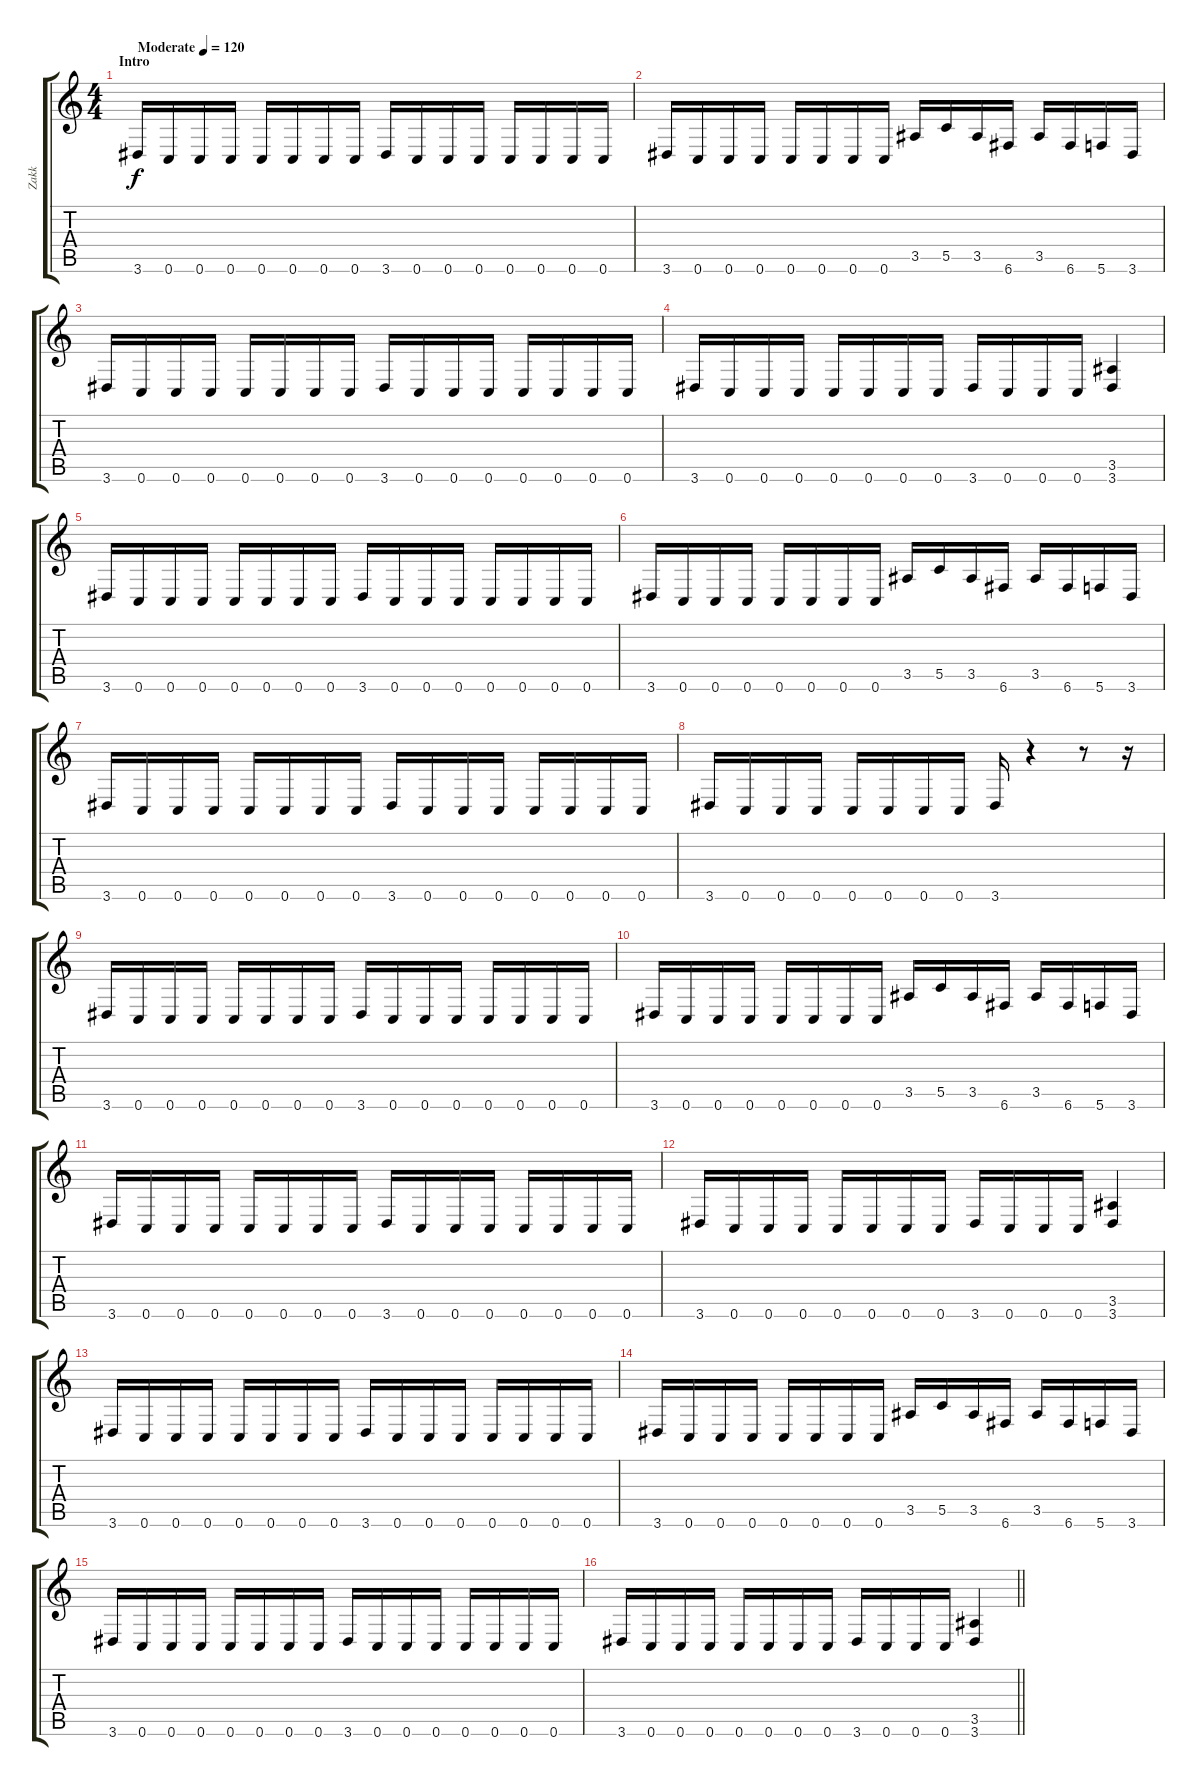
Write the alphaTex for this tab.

\track ("Zakk" "Zakk") {instrument distortionguitar}
\staff {score tabs}
\tuning (D4 A3 F3 C3 G2 C2) {hide}
\ts (4 4)
\section ("" "Intro")
\tempo (120 "Moderate")
\clef g2
\ks c
3.6.16{dy f instrument distortionguitar} 0.6.16 0.6.16 0.6.16 0.6.16 0.6.16 0.6.16 0.6.16 3.6.16 0.6.16 0.6.16 0.6.16 0.6.16 0.6.16 0.6.16 0.6.16 |
3.6.16 0.6.16 0.6.16 0.6.16 0.6.16 0.6.16 0.6.16 0.6.16 3.5.16 5.5.16 3.5.16 6.6.16 3.5.16 6.6.16 5.6.16 3.6.16 |
3.6.16 0.6.16 0.6.16 0.6.16 0.6.16 0.6.16 0.6.16 0.6.16 3.6.16 0.6.16 0.6.16 0.6.16 0.6.16 0.6.16 0.6.16 0.6.16 |
3.6.16 0.6.16 0.6.16 0.6.16 0.6.16 0.6.16 0.6.16 0.6.16 3.6.16 0.6.16 0.6.16 0.6.16 (3.5 3.6).4 |
3.6.16 0.6.16 0.6.16 0.6.16 0.6.16 0.6.16 0.6.16 0.6.16 3.6.16 0.6.16 0.6.16 0.6.16 0.6.16 0.6.16 0.6.16 0.6.16 |
3.6.16 0.6.16 0.6.16 0.6.16 0.6.16 0.6.16 0.6.16 0.6.16 3.5.16 5.5.16 3.5.16 6.6.16 3.5.16 6.6.16 5.6.16 3.6.16 |
3.6.16 0.6.16 0.6.16 0.6.16 0.6.16 0.6.16 0.6.16 0.6.16 3.6.16 0.6.16 0.6.16 0.6.16 0.6.16 0.6.16 0.6.16 0.6.16 |
3.6.16 0.6.16 0.6.16 0.6.16 0.6.16 0.6.16 0.6.16 0.6.16 3.6.16 r.4 r.8 r.16 |
3.6.16 0.6.16 0.6.16 0.6.16 0.6.16 0.6.16 0.6.16 0.6.16 3.6.16 0.6.16 0.6.16 0.6.16 0.6.16 0.6.16 0.6.16 0.6.16 |
3.6.16 0.6.16 0.6.16 0.6.16 0.6.16 0.6.16 0.6.16 0.6.16 3.5.16 5.5.16 3.5.16 6.6.16 3.5.16 6.6.16 5.6.16 3.6.16 |
3.6.16 0.6.16 0.6.16 0.6.16 0.6.16 0.6.16 0.6.16 0.6.16 3.6.16 0.6.16 0.6.16 0.6.16 0.6.16 0.6.16 0.6.16 0.6.16 |
3.6.16 0.6.16 0.6.16 0.6.16 0.6.16 0.6.16 0.6.16 0.6.16 3.6.16 0.6.16 0.6.16 0.6.16 (3.5 3.6).4 |
3.6.16 0.6.16 0.6.16 0.6.16 0.6.16 0.6.16 0.6.16 0.6.16 3.6.16 0.6.16 0.6.16 0.6.16 0.6.16 0.6.16 0.6.16 0.6.16 |
3.6.16 0.6.16 0.6.16 0.6.16 0.6.16 0.6.16 0.6.16 0.6.16 3.5.16 5.5.16 3.5.16 6.6.16 3.5.16 6.6.16 5.6.16 3.6.16 |
3.6.16 0.6.16 0.6.16 0.6.16 0.6.16 0.6.16 0.6.16 0.6.16 3.6.16 0.6.16 0.6.16 0.6.16 0.6.16 0.6.16 0.6.16 0.6.16 |
\barLineRight lightlight
3.6.16 0.6.16 0.6.16 0.6.16 0.6.16 0.6.16 0.6.16 0.6.16 3.6.16 0.6.16 0.6.16 0.6.16 (3.5 3.6).4
